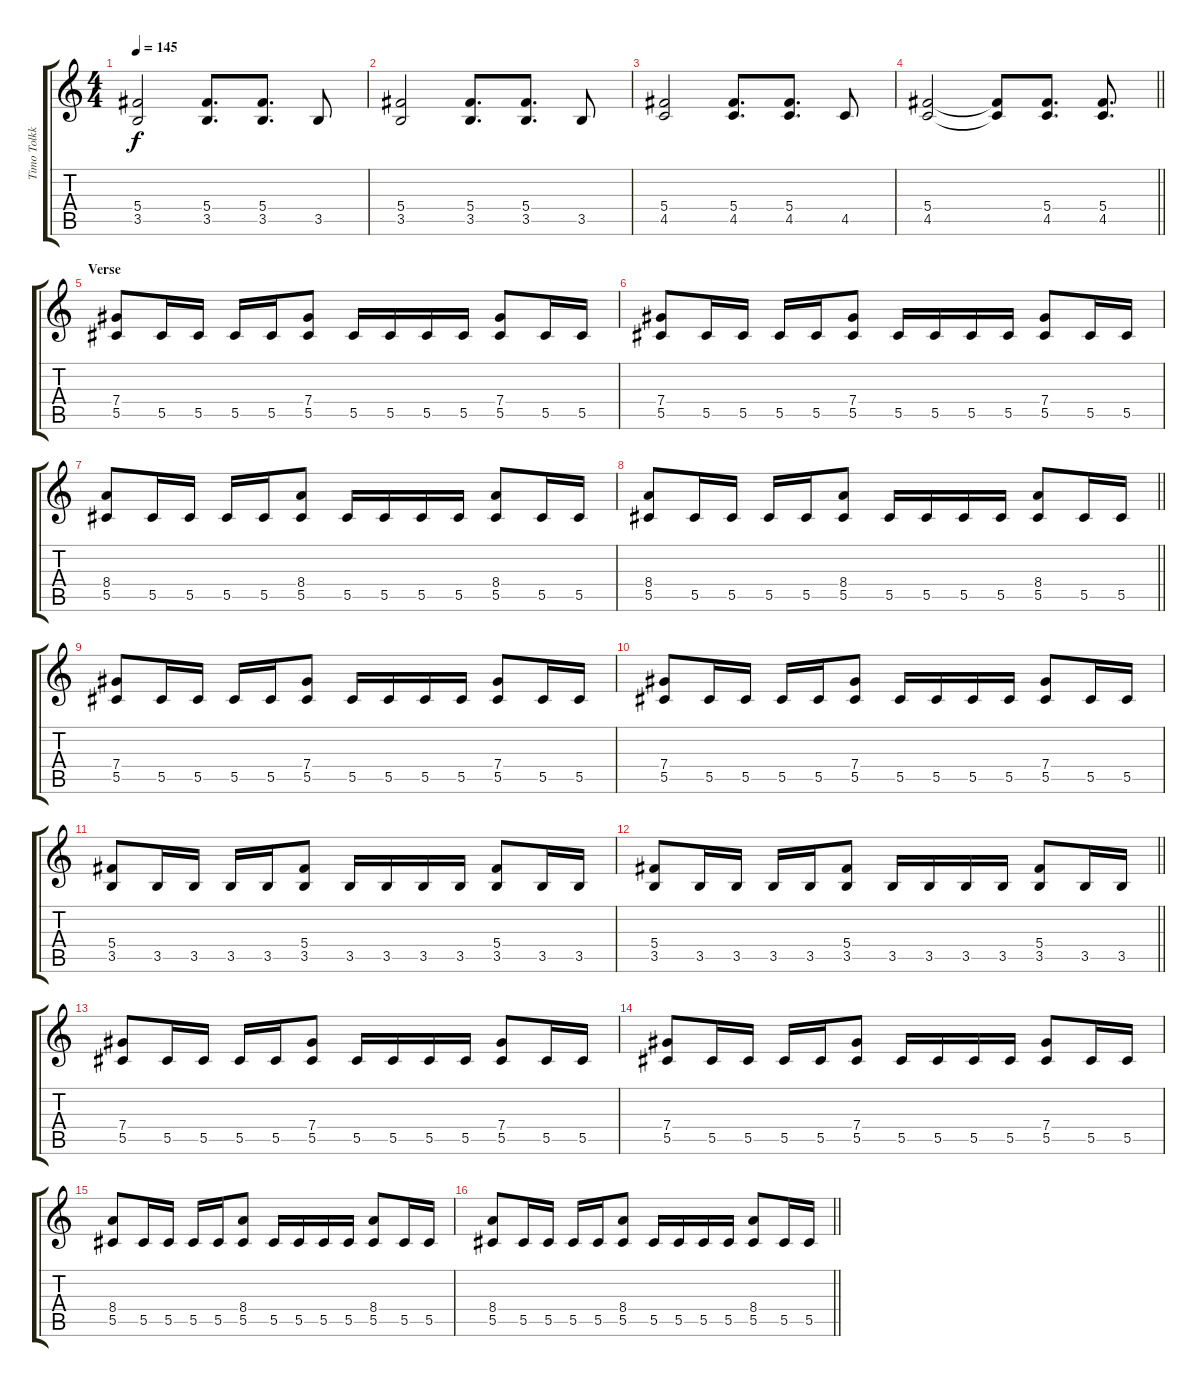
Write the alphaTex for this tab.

\track ("Timo Tolkki (rhythm)" "Timo Tolkk") {instrument distortionguitar}
\staff {score tabs}
\tuning (Eb4 Bb3 Gb3 Db3 Ab2 Eb2) {hide}
\ts (4 4)
\tempo 145
\clef g2
\ks c
(5.4 3.5).2{dy f} (5.4 3.5).8{d} (5.4 3.5).8{d} 3.5.8 |
(5.4 3.5).2 (5.4 3.5).8{d} (5.4 3.5).8{d} 3.5.8 |
(5.4 4.5).2 (5.4 4.5).8{d} (5.4 4.5).8{d} 4.5.8 |
\barLineRight lightlight
(5.4 4.5).2 (5.4{t} 4.5{t}).8 (5.4 4.5).8{d} (5.4 4.5).8{d} |
\section ("" "Verse")
(7.4 5.5).8 5.5.16 5.5.16 5.5.16 5.5.16 (7.4 5.5).8 5.5.16 5.5.16 5.5.16 5.5.16 (7.4 5.5).8 5.5.16 5.5.16 |
(7.4 5.5).8 5.5.16 5.5.16 5.5.16 5.5.16 (7.4 5.5).8 5.5.16 5.5.16 5.5.16 5.5.16 (7.4 5.5).8 5.5.16 5.5.16 |
(8.4 5.5).8 5.5.16 5.5.16 5.5.16 5.5.16 (8.4 5.5).8 5.5.16 5.5.16 5.5.16 5.5.16 (8.4 5.5).8 5.5.16 5.5.16 |
\barLineRight lightlight
(8.4 5.5).8 5.5.16 5.5.16 5.5.16 5.5.16 (8.4 5.5).8 5.5.16 5.5.16 5.5.16 5.5.16 (8.4 5.5).8 5.5.16 5.5.16 |
(7.4 5.5).8 5.5.16 5.5.16 5.5.16 5.5.16 (7.4 5.5).8 5.5.16 5.5.16 5.5.16 5.5.16 (7.4 5.5).8 5.5.16 5.5.16 |
(7.4 5.5).8 5.5.16 5.5.16 5.5.16 5.5.16 (7.4 5.5).8 5.5.16 5.5.16 5.5.16 5.5.16 (7.4 5.5).8 5.5.16 5.5.16 |
(5.4 3.5).8 3.5.16 3.5.16 3.5.16 3.5.16 (5.4 3.5).8 3.5.16 3.5.16 3.5.16 3.5.16 (5.4 3.5).8 3.5.16 3.5.16 |
\barLineRight lightlight
(5.4 3.5).8 3.5.16 3.5.16 3.5.16 3.5.16 (5.4 3.5).8 3.5.16 3.5.16 3.5.16 3.5.16 (5.4 3.5).8 3.5.16 3.5.16 |
(7.4 5.5).8 5.5.16 5.5.16 5.5.16 5.5.16 (7.4 5.5).8 5.5.16 5.5.16 5.5.16 5.5.16 (7.4 5.5).8 5.5.16 5.5.16 |
(7.4 5.5).8 5.5.16 5.5.16 5.5.16 5.5.16 (7.4 5.5).8 5.5.16 5.5.16 5.5.16 5.5.16 (7.4 5.5).8 5.5.16 5.5.16 |
(8.4 5.5).8 5.5.16 5.5.16 5.5.16 5.5.16 (8.4 5.5).8 5.5.16 5.5.16 5.5.16 5.5.16 (8.4 5.5).8 5.5.16 5.5.16 |
\barLineRight lightlight
(8.4 5.5).8 5.5.16 5.5.16 5.5.16 5.5.16 (8.4 5.5).8 5.5.16 5.5.16 5.5.16 5.5.16 (8.4 5.5).8 5.5.16 5.5.16
